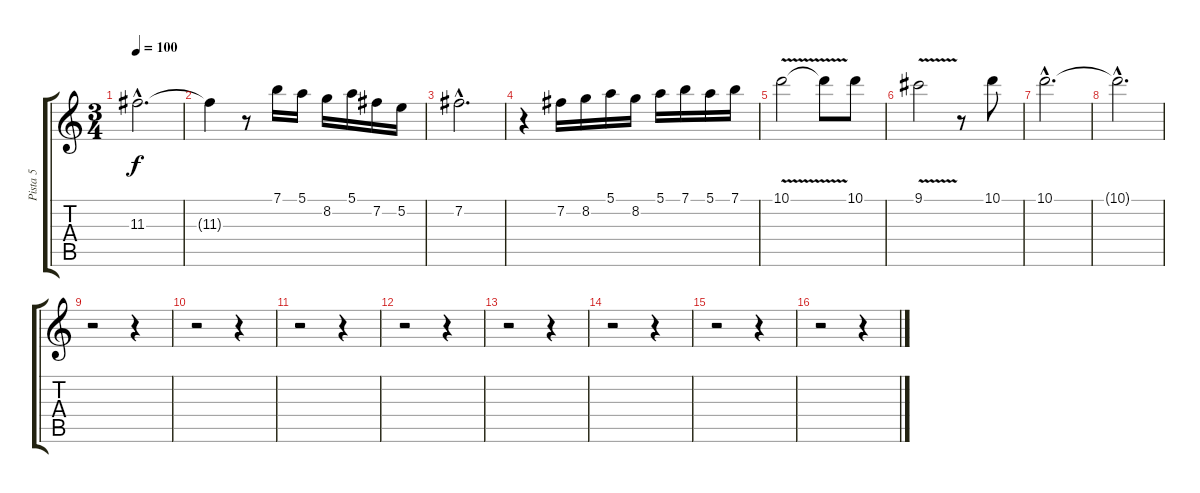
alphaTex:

\track ("Pista 5" "Pista 5") {instrument overdrivenguitar}
\staff {score tabs}
\tuning (E4 B3 G3 D3 A2 E2) {hide}
\ts (3 4)
\tempo 100
\clef g2
\ks c
11.3{hac}.2{d dy f} |
11.3{t}.4 r.8 7.1.16 5.1.16 8.2.16 5.1.16 7.2.16 5.2.16 |
7.2{hac}.2{d} |
r.4 7.2.16 8.2.16 5.1.16 8.2.16 5.1.16 7.1.16 5.1.16 7.1.16 |
10.1{v}.2 10.1{t}.8 10.1.8 |
9.1{v}.2 r.8 10.1.8 |
10.1{hac}.2{d volume 5} |
10.1{hac t}.2{d} |
r.2 r.4 |
r.2 r.4 |
r.2 r.4 |
r.2 r.4 |
r.2 r.4 |
r.2 r.4 |
r.2 r.4 |
r.2 r.4
